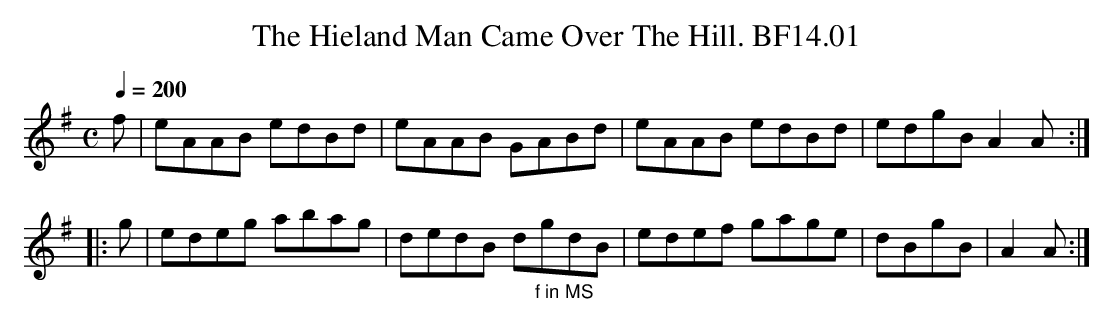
X:1
T:Hieland Man Came Over The Hill. BF14.01, The
M:C
L:1/8
Q:1/4=200
K:Ador
f|eAAB edBd|eAAB GABd|eAAB edBd|edgBA2A:|
|:g|edeg abag|dedB d"_f in MS"gdB|edef gage|dBgB|A2A:|
